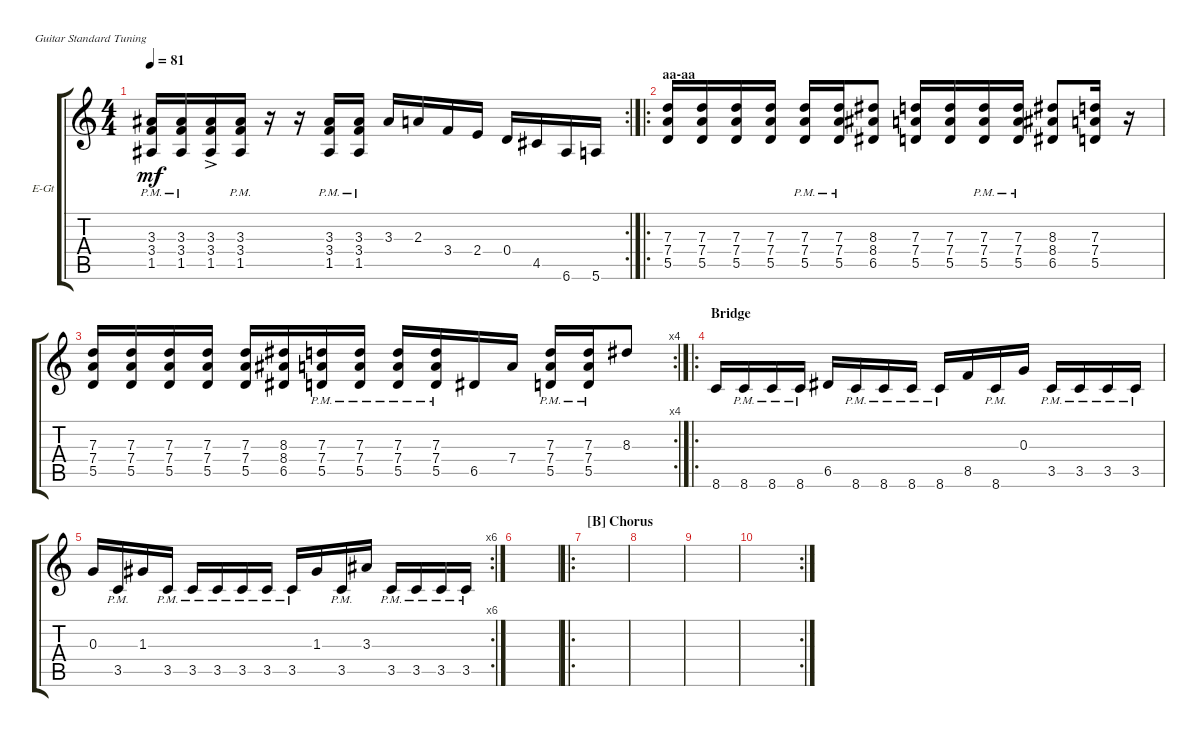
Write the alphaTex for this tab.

\defaultSystemsLayout 4
\bracketExtendMode groupsimilarinstruments
\firstSystemTrackNameOrientation horizontal
\otherSystemsTrackNameOrientation horizontal
\track ("standard" "E-Gt") {instrument distortionguitar}
\staff {score tabs}
\tuning (E4 B3 G3 D3 A2 E2)
\rc 2
\ts (4 4)
\tempo 81
\clef g2
\scale
0.123636
\ks c
(1.5{pm} 3.4{pm} 3.3{pm}).16{dy mf} (1.5{pm} 3.4{pm} 3.3{pm}).16 (1.5{ac} 3.4{ac} 3.3{ac}).16 (1.5{pm} 3.4{pm} 3.3{pm}).16 r.16 r.16 (1.5{pm} 3.4{pm} 3.3{pm}).16 (1.5{pm} 3.4{pm} 3.3{pm}).16 3.3.16 2.3.16 3.4.16 2.4.16 0.4.16 4.5.16 6.6.16 5.6.16 |
\ro
\section ("" "aa-aa")
\scale
0.134545 (5.5 7.4 7.3).16 (7.4 5.5 7.3).16 (5.5 7.4 7.3).16 (7.4 5.5 7.3).16 (5.5{pm} 7.4{pm} 7.3{pm}).16 (7.4{pm} 5.5{pm} 7.3{pm}).16 (6.5 8.4 8.3).8 (5.5 7.4 7.3).16 (7.4 5.5 7.3).16 (5.5{pm} 7.4{pm} 7.3{pm}).16 (7.4{pm} 5.5{pm} 7.3{pm}).16 (6.5 8.4 8.3).8 (7.4 5.5 7.3).16 r.16 |
\rc 4
\scale
0.123636 (5.5 7.4 7.3).16 (7.4 5.5 7.3).16 (5.5 7.4 7.3).16 (7.4 5.5 7.3).16 (5.5 7.4 7.3).16 (6.5 8.4 8.3).16 (5.5{pm} 7.4{pm} 7.3{pm}).16 (7.4{pm} 5.5{pm} 7.3{pm}).16 (5.5{pm} 7.4{pm} 7.3{pm}).16 (7.4{pm} 5.5{pm} 7.3{pm}).16 6.5.16 7.4.16 (5.5{pm} 7.4{pm} 7.3{pm}).16 (7.4{pm} 5.5{pm} 7.3{pm}).16 8.3.8 |
\ro
\section ("" "Bridge")
\scale
0.134545 8.6.16 8.6{pm}.16 8.6{pm}.16 8.6{pm}.16 6.5.16 8.6{pm}.16 8.6{pm}.16 8.6{pm}.16 8.6{pm}.16 8.5.16 8.6{pm}.16 0.3.16 3.5{pm}.16 3.5{pm}.16 3.5{pm}.16 3.5{pm}.16 |
\rc 6
\scale
0.123636 0.3.16 3.5{pm}.16 1.3.16 3.5{pm}.16 3.5{pm}.16 3.5{pm}.16 3.5{pm}.16 3.5{pm}.16 3.5{pm}.16 1.3.16 3.5{pm}.16 3.3.16 3.5{pm}.16 3.5{pm}.16 3.5{pm}.16 3.5{pm}.16 |
\scale
0.112727 |
\ro
\section ("B" "Chorus")
\scale
0.134545 |
\scale
0.112727 |
|
\rc 2
